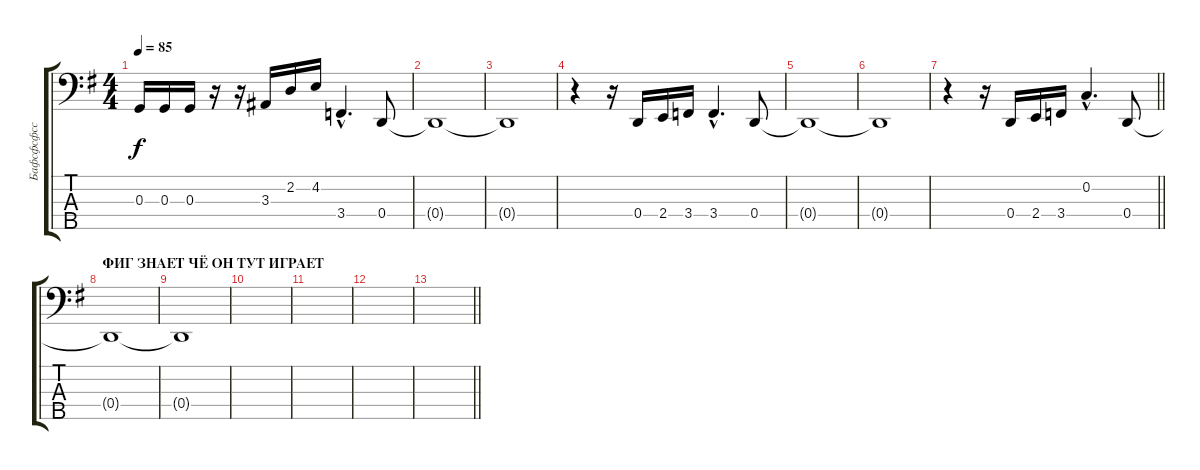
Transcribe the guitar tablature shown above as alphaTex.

\track ("Бафсфсфсс :)" "Бафсфсфсс ") {instrument electricbasspick}
\staff {score tabs}
\tuning (F2 C2 G1 D1 A0) {hide}
\ts (4 4)
\tempo 85
\clef f4
\ks eminor
0.3.16{dy f} 0.3.16 0.3.16 r.16 r.16 3.3.16 2.2.16 4.2.16 3.4{hac}.4{d} 0.4.8 |
0.4{t}.1 |
0.4{t}.1 |
r.4 r.16 0.4.16 2.4.16 3.4.16 3.4{hac}.4{d} 0.4.8 |
0.4{t}.1 |
0.4{t}.1 |
\barLineRight lightlight
r.4 r.16 0.4.16 2.4.16 3.4.16 0.2{hac}.4{d} 0.4.8 |
\section ("" "ФИГ ЗНАЕТ ЧЁ ОН ТУТ ИГРАЕТ")
0.4{t}.1 |
0.4{t}.1 |
|
|
|
\barLineRight lightlight
